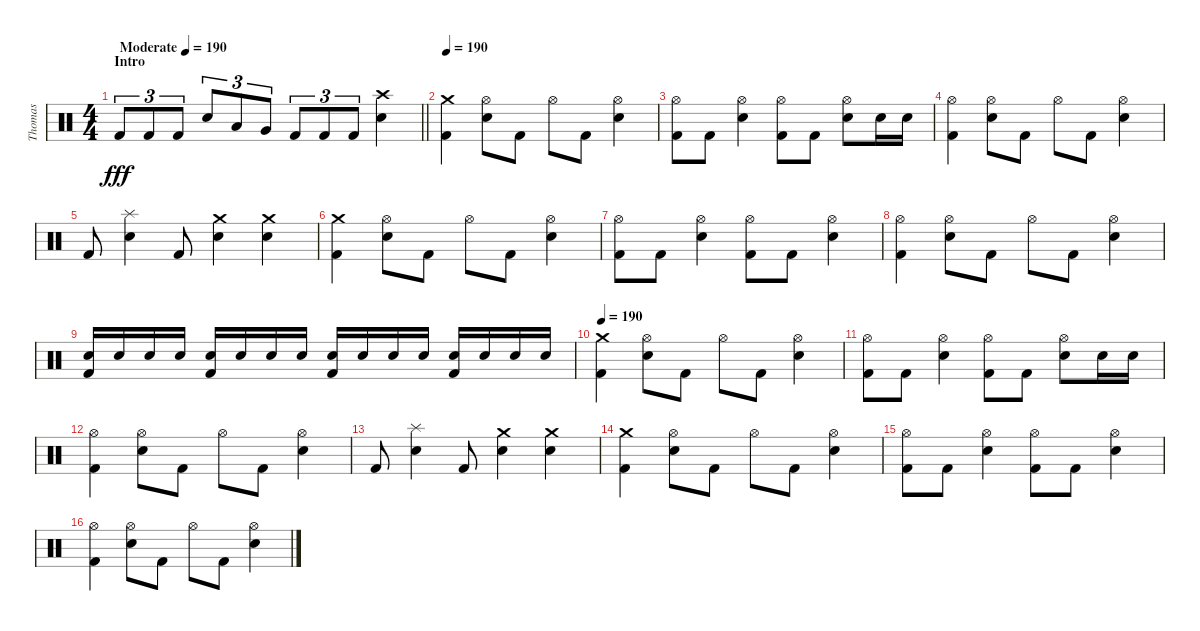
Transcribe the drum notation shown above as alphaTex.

\track ("Thomas" "Thomas") {instrument percussion}
\staff {score}
\articulation defaults
\ts (4 4)
\section ("" "Intro")
\tempo (190 "Moderate")
\tempo 210
\tempo (190 "Moderate")
\clef neutral
\barLineRight lightlight
\ks c "Kick (hit) 2".8{tu (3 2) dy fff} "Kick (hit) 2".8{tu (3 2)} "Kick (hit) 2".8{tu (3 2)} "Electric Snare (hit)".8{tu (3 2)} "Low Tom (hit)".8{tu (3 2)} "Very Low Tom (hit)".8{tu (3 2)} "Kick (hit) 2".8{tu (3 2)} "Kick (hit) 2".8{tu (3 2)} "Kick (hit) 2".8{tu (3 2)}
("Crash high (hit)" "Electric Snare (hit)").4 |
\tempo 190
("Crash medium (hit)" "Kick (hit) 2").4 ("Hi-Hat (open)" "Electric Snare (hit)").8 "Kick (hit) 2".8 "Hi-Hat (open)".8 "Kick (hit) 2".8 ("Hi-Hat (open)" "Electric Snare (hit)").4 |
("Hi-Hat (open)" "Kick (hit) 2").8 "Kick (hit) 2".8 ("Hi-Hat (open)" "Electric Snare (hit)").4 ("Hi-Hat (open)" "Kick (hit) 2").8 "Kick (hit) 2".8 ("Hi-Hat (open)" "Electric Snare (hit)").8 "Electric Snare (hit)".16 "Electric Snare (hit)".16 |
("Hi-Hat (open)" "Kick (hit) 2").4 ("Hi-Hat (open)" "Electric Snare (hit)").8 "Kick (hit) 2".8 "Hi-Hat (open)".8 "Kick (hit) 2".8 ("Hi-Hat (open)" "Electric Snare (hit)").4 |
"Kick (hit) 2".8 ("Splash (hit)" "Electric Snare (hit)").4 "Kick (hit) 2".8 ("Crash medium (hit)" "Electric Snare (hit)").4 ("Crash medium (hit)" "Electric Snare (hit)").4 |
("Crash medium (hit)" "Kick (hit) 2").4 ("Hi-Hat (open)" "Electric Snare (hit)").8 "Kick (hit) 2".8 "Hi-Hat (open)".8 "Kick (hit) 2".8 ("Hi-Hat (open)" "Electric Snare (hit)").4 |
("Hi-Hat (open)" "Kick (hit) 2").8 "Kick (hit) 2".8 ("Hi-Hat (open)" "Electric Snare (hit)").4 ("Hi-Hat (open)" "Kick (hit) 2").8 "Kick (hit) 2".8 ("Hi-Hat (open)" "Electric Snare (hit)").4 |
("Hi-Hat (open)" "Kick (hit) 2").4 ("Hi-Hat (open)" "Electric Snare (hit)").8 "Kick (hit) 2".8 "Hi-Hat (open)".8 "Kick (hit) 2".8 ("Hi-Hat (open)" "Electric Snare (hit)").4 |
("Electric Snare (hit)" "Kick (hit) 2").16 "Electric Snare (hit)".16 "Electric Snare (hit)".16 "Electric Snare (hit)".16 ("Electric Snare (hit)" "Kick (hit) 2").16 "Electric Snare (hit)".16 "Electric Snare (hit)".16 "Electric Snare (hit)".16 ("Electric Snare (hit)" "Kick (hit) 2").16 "Electric Snare (hit)".16 "Electric Snare (hit)".16 "Electric Snare (hit)".16 ("Electric Snare (hit)" "Kick (hit) 2").16 "Electric Snare (hit)".16 "Electric Snare (hit)".16 "Electric Snare (hit)".16 |
\tempo 190
("Crash medium (hit)" "Kick (hit) 2").4 ("Hi-Hat (open)" "Electric Snare (hit)").8 "Kick (hit) 2".8 "Hi-Hat (open)".8 "Kick (hit) 2".8 ("Hi-Hat (open)" "Electric Snare (hit)").4 |
("Hi-Hat (open)" "Kick (hit) 2").8 "Kick (hit) 2".8 ("Hi-Hat (open)" "Electric Snare (hit)").4 ("Hi-Hat (open)" "Kick (hit) 2").8 "Kick (hit) 2".8 ("Hi-Hat (open)" "Electric Snare (hit)").8 "Electric Snare (hit)".16 "Electric Snare (hit)".16 |
("Hi-Hat (open)" "Kick (hit) 2").4 ("Hi-Hat (open)" "Electric Snare (hit)").8 "Kick (hit) 2".8 "Hi-Hat (open)".8 "Kick (hit) 2".8 ("Hi-Hat (open)" "Electric Snare (hit)").4 |
"Kick (hit) 2".8 ("Splash (hit)" "Electric Snare (hit)").4 "Kick (hit) 2".8 ("Crash medium (hit)" "Electric Snare (hit)").4 ("Crash medium (hit)" "Electric Snare (hit)").4 |
("Crash medium (hit)" "Kick (hit) 2").4 ("Hi-Hat (open)" "Electric Snare (hit)").8 "Kick (hit) 2".8 "Hi-Hat (open)".8 "Kick (hit) 2".8 ("Hi-Hat (open)" "Electric Snare (hit)").4 |
("Hi-Hat (open)" "Kick (hit) 2").8 "Kick (hit) 2".8 ("Hi-Hat (open)" "Electric Snare (hit)").4 ("Hi-Hat (open)" "Kick (hit) 2").8 "Kick (hit) 2".8 ("Hi-Hat (open)" "Electric Snare (hit)").4 |
("Hi-Hat (open)" "Kick (hit) 2").4 ("Hi-Hat (open)" "Electric Snare (hit)").8 "Kick (hit) 2".8 "Hi-Hat (open)".8 "Kick (hit) 2".8 ("Hi-Hat (open)" "Electric Snare (hit)").4
